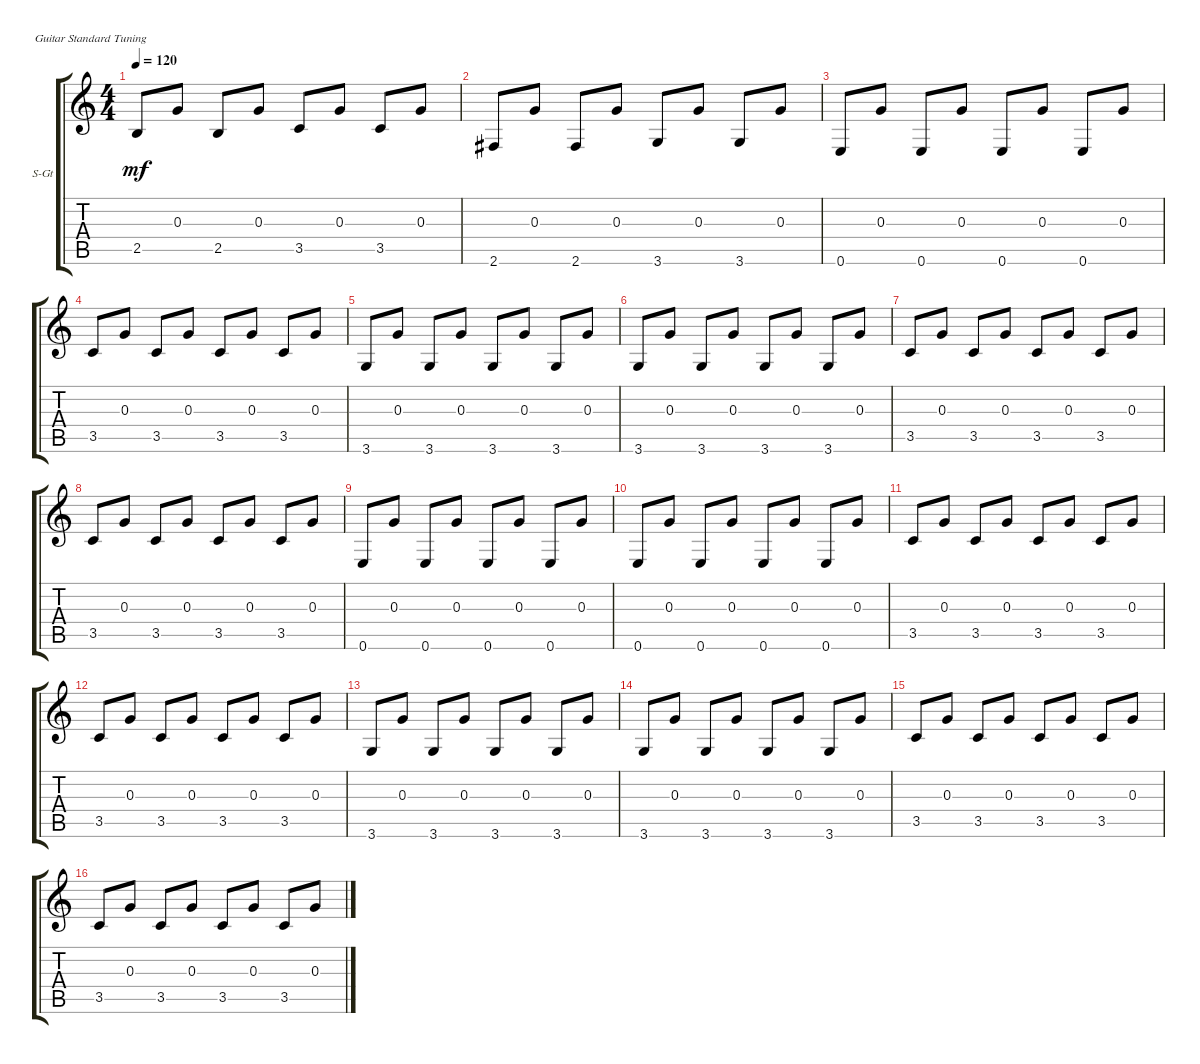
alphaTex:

\defaultSystemsLayout 4
\bracketExtendMode groupsimilarinstruments
\firstSystemTrackNameOrientation horizontal
\otherSystemsTrackNameOrientation horizontal
\track ("Steel Guitar" "S-Gt") {instrument acousticguitarsteel}
\staff {score tabs}
\tuning (E4 B3 G3 D3 A2 E2)
\ts (4 4)
\tempo 120
\clef g2
\ks c
2.5.8{dy mf} 0.3.8 2.5.8 0.3.8 3.5.8 0.3.8 3.5.8 0.3.8 |
2.6.8 0.3.8 2.6.8 0.3.8 3.6.8 0.3.8 3.6.8 0.3.8 |
0.6.8 0.3.8 0.6.8 0.3.8 0.6.8 0.3.8 0.6.8 0.3.8 |
3.5.8 0.3.8 3.5.8 0.3.8 3.5.8 0.3.8 3.5.8 0.3.8 |
3.6.8 0.3.8 3.6.8 0.3.8 3.6.8 0.3.8 3.6.8 0.3.8 |
3.6.8 0.3.8 3.6.8 0.3.8 3.6.8 0.3.8 3.6.8 0.3.8 |
3.5.8 0.3.8 3.5.8 0.3.8 3.5.8 0.3.8 3.5.8 0.3.8 |
3.5.8 0.3.8 3.5.8 0.3.8 3.5.8 0.3.8 3.5.8 0.3.8 |
0.6.8 0.3.8 0.6.8 0.3.8 0.6.8 0.3.8 0.6.8 0.3.8 |
0.6.8 0.3.8 0.6.8 0.3.8 0.6.8 0.3.8 0.6.8 0.3.8 |
3.5.8 0.3.8 3.5.8 0.3.8 3.5.8 0.3.8 3.5.8 0.3.8 |
3.5.8 0.3.8 3.5.8 0.3.8 3.5.8 0.3.8 3.5.8 0.3.8 |
3.6.8 0.3.8 3.6.8 0.3.8 3.6.8 0.3.8 3.6.8 0.3.8 |
3.6.8 0.3.8 3.6.8 0.3.8 3.6.8 0.3.8 3.6.8 0.3.8 |
3.5.8 0.3.8 3.5.8 0.3.8 3.5.8 0.3.8 3.5.8 0.3.8 |
3.5.8 0.3.8 3.5.8 0.3.8 3.5.8 0.3.8 3.5.8 0.3.8
